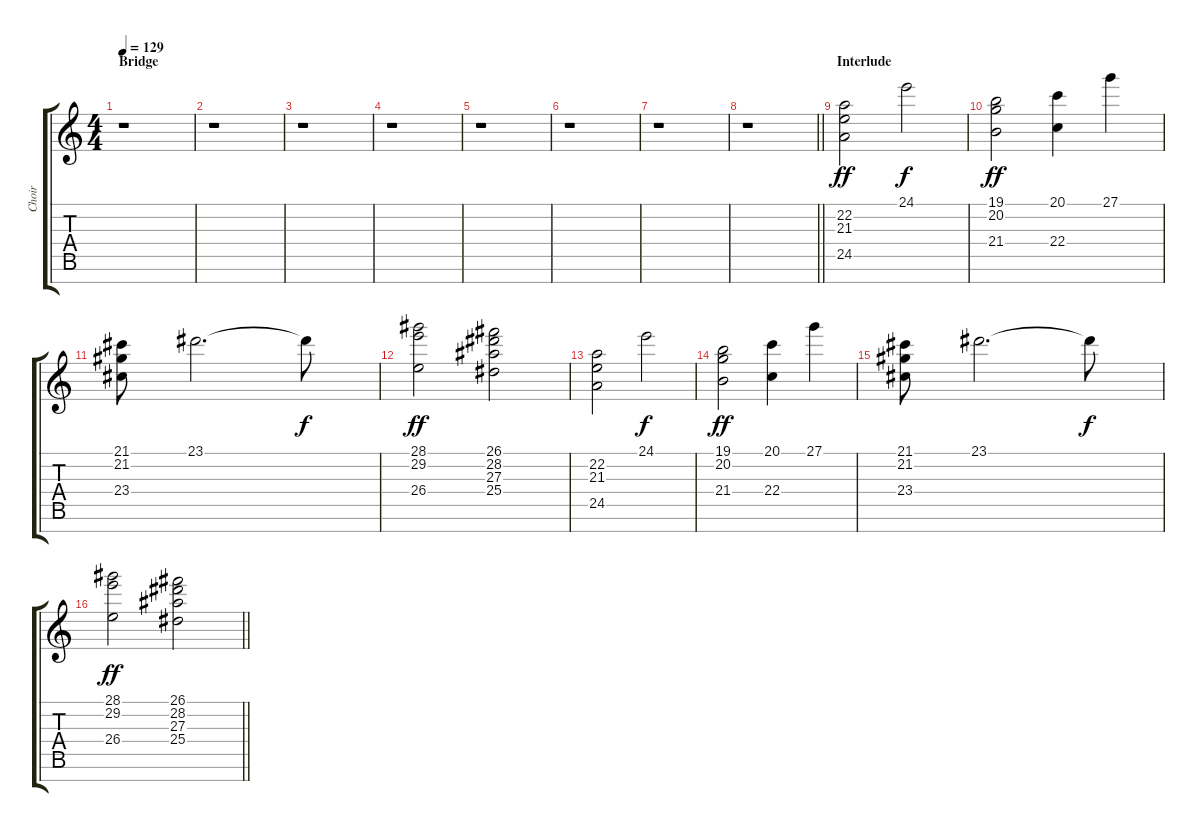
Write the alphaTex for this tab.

\track ("Choir" "Choir") {instrument choiraahs}
\staff {score tabs}
\tuning (E4 B3 G3 D3 A2 E2 B1) {hide}
\ts (4 4)
\section ("" "Bridge")
\tempo 129
\clef g2
\ks c
r.1{dy ff} |
r.1 |
r.1 |
r.1 |
r.1 |
r.1 |
r.1 |
\barLineRight lightlight
r.1 |
\section ("" "Interlude")
(22.2 21.3 24.5).2 24.1.2{dy f} |
(19.1 20.2 21.4).2{dy ff} (20.1 22.4).4 27.1.4 |
(21.1 21.2 23.4).8 23.1.2{d} 23.1{t}.8{dy f} |
(28.1 29.2 26.4).2{dy ff} (26.1 28.2 27.3 25.4).2 |
(22.2 21.3 24.5).2 24.1.2{dy f} |
(19.1 20.2 21.4).2{dy ff} (20.1 22.4).4 27.1.4 |
(21.1 21.2 23.4).8 23.1.2{d} 23.1{t}.8{dy f} |
\barLineRight lightlight
(28.1 29.2 26.4).2{dy ff} (26.1 28.2 27.3 25.4).2
